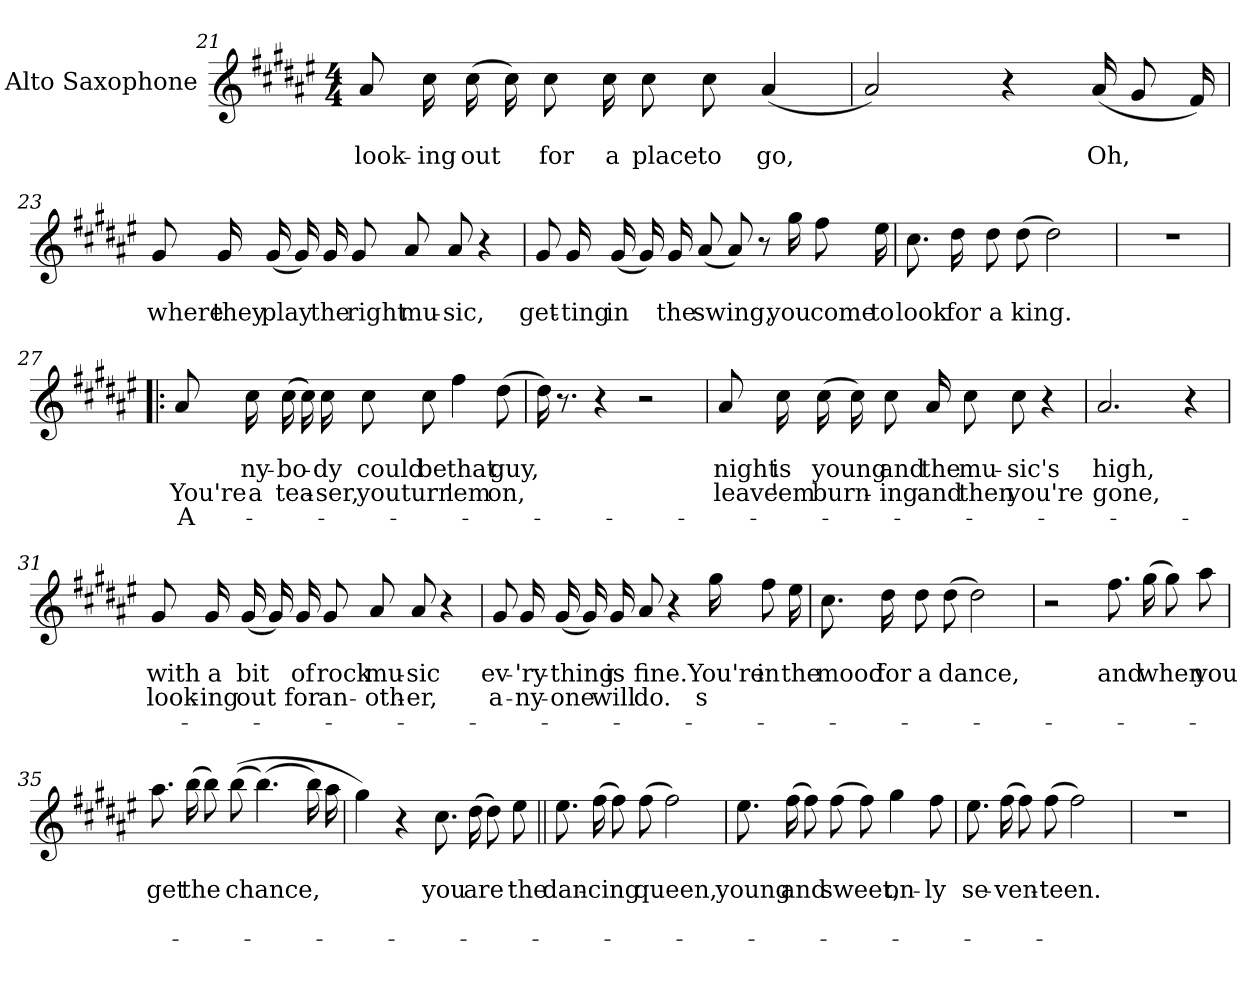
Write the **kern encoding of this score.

**kern	**text	**text	**text	**text
*part1	*part1	*part1	*part1	*part1
*staff1	*staff1	*staff1	*staff1	*staff1
*I"Alto Saxophone	*	*	*	*
*I'A. Sax.	*	*	*	*
*clefG2	*	*	*	*
*ITrd5c9	*	*	*	*
*k[f#c#g#]	*	*	*	*
*A:	*	*	*	*
*M4/4	*	*	*	*
=21	=21	=21	=21	=21
8c#L	.	-look-	.	.
16e	.	-ing	.	.
(16e	.	-out	.	.
16eLL)	.	.	.	.
8e	.	-for	.	.
16e	.	-a	.	.
8eL	.	-place	.	.
8e	.	-to	.	.
(4c#	.	-go,	.	.
=22	=22	=22	=22	=22
2c#)	.	.	.	.
4r	.	.	.	.
(16c#LL	.	-Oh,	.	.
8B	.	.	.	.
16A)	.	.	.	.
!!LO:LB:g=z
=23	=23	=23	=23	=23
8BL	.	-where	.	.
16B	.	-they	.	.
(16B	.	-play	.	.
16BLL)	.	.	.	.
16B	.	-the	.	.
8B	.	-right	.	.
8c#L	.	-mu-	.	.
8c#	.	-sic,	.	.
4r	.	.	.	.
=24	=24	=24	=24	=24
8BL	.	-get-	.	.
16B	.	-ting	.	.
(16B	.	-in	.	.
16BLL)	.	.	.	.
16B	.	-the	.	.
(8c#	.	-swing,	.	.
8c#L)	.	.	.	.
8r	.	.	.	.
16bLL	.	-you	.	.
8a	.	-come	.	.
16g#	.	-to	.	.
=25	=25	=25	=25	=25
8.eL	.	-look	.	.
16f#	.	-for	.	.
8f#L	.	-a	.	.
(8f#	.	-king.	.	.
2f#)	.	.	.	.
=26	=26	=26	=26	=26
1r	.	.	.	.
!!LO:LB:g=z
=27!|:	=27!|:	=27!|:	=27!|:	=27!|:
8c#L	.	.	-You're	-A-
16e	.	-ny-	-a	.
(16e	.	-bo-	-tea-	.
16eLL)	.	.	.	.
16e	.	-dy	-ser,	.
8e	.	-could	-you	.
8eL	.	-be	-turn	.
4a	.	-that	-'em	.
(8f#	.	-guy,	-on,	.
=28	=28	=28	=28	=28
16f#LL)	.	.	.	.
8.r	.	.	.	.
4r	.	.	.	.
2r	.	.	.	.
=29	=29	=29	=29	=29
8c#L	.	-night	-leave	.
16e	.	-is	-'em	.
(16e	.	-young	-burn-	.
16eLL)	.	.	.	.
8e	.	-and	-ing	.
16c#	.	-the	-and	.
8eL	.	-mu-	-then	.
8e	.	-sic's	-you're	.
4r	.	.	.	.
=30	=30	=30	=30	=30
2.c#	.	-high,	-gone,	.
4r	.	.	.	.
!!LO:LB:g=z
=31	=31	=31	=31	=31
8BL	.	-with	-look-	.
16B	.	-a	-ing	.
(16B	.	-bit	-out	.
16BLL)	.	.	.	.
16B	.	-of	-for	.
8B	.	-rock	-an-	.
8c#L	.	-mu-	-oth-	.
8c#	.	-sic	-er,	.
4r	.	.	.	.
=32	=32	=32	=32	=32
8BL	.	-ev-	-a-	.
16B	.	-'ry-	-ny-	.
(16B	.	-thing	-one	.
16BLL)	.	.	.	.
16B	.	-is	-will	.
8c#	.	-fine.	-do.	.
4r	.	.	.	.
16bLL	.	-You're	-s	.
8a	.	-in	.	.
16g#	.	-the	.	.
=33	=33	=33	=33	=33
8.eL	.	-mood	.	.
16f#	.	-for	.	.
8f#L	.	-a	.	.
(8f#	.	-dance,	.	.
2f#)	.	.	.	.
!!LO:LB:g=z
=34	=34	=34	=34	=34
2r	.	.	.	.
8.aL	.	-and	.	.
(16b	.	-when	.	.
8bL)	.	.	.	.
8cc#	.	-you	.	.
=35	=35	=35	=35	=35
8.cc#L	.	-get	.	.
(16dd	.	-the	.	.
8ddL)	.	.	.	.
((8dd	.	-chance,	.	.
(4.dd)	.	.	.	.
16dd)	.	.	.	.
16cc#	.	.	.	.
=36	=36	=36	=36	=36
4b)	.	.	.	.
4r	.	.	.	.
8.eL	.	-you	.	.
(16f#	.	-are	.	.
8f#L)	.	.	.	.
8g#	.	-the	.	.
!!LO:LB:g=z
=37||	=37||	=37||	=37||	=37||
8.g#L	.	-dan-	.	.
(16a	.	-cing	.	.
8aL)	.	.	.	.
(8a	.	-queen,	.	.
2a)	.	.	.	.
=38	=38	=38	=38	=38
8.g#L	.	-young	.	.
(16a	.	-and	.	.
8aL)	.	.	.	.
(8a	.	-sweet,	.	.
8aL)	.	.	.	.
4b	.	-on-	.	.
8a	.	-ly	.	.
=39	=39	=39	=39	=39
8.g#L	.	-se-	.	.
(16a	.	-ven-	.	.
8aL)	.	.	.	.
(8a	.	-teen.	.	.
2a)	.	.	.	.
=40	=40	=40	=40	=40
1r	.	.	.	.
=	=	=	=	=
*-	*-	*-	*-	*-
